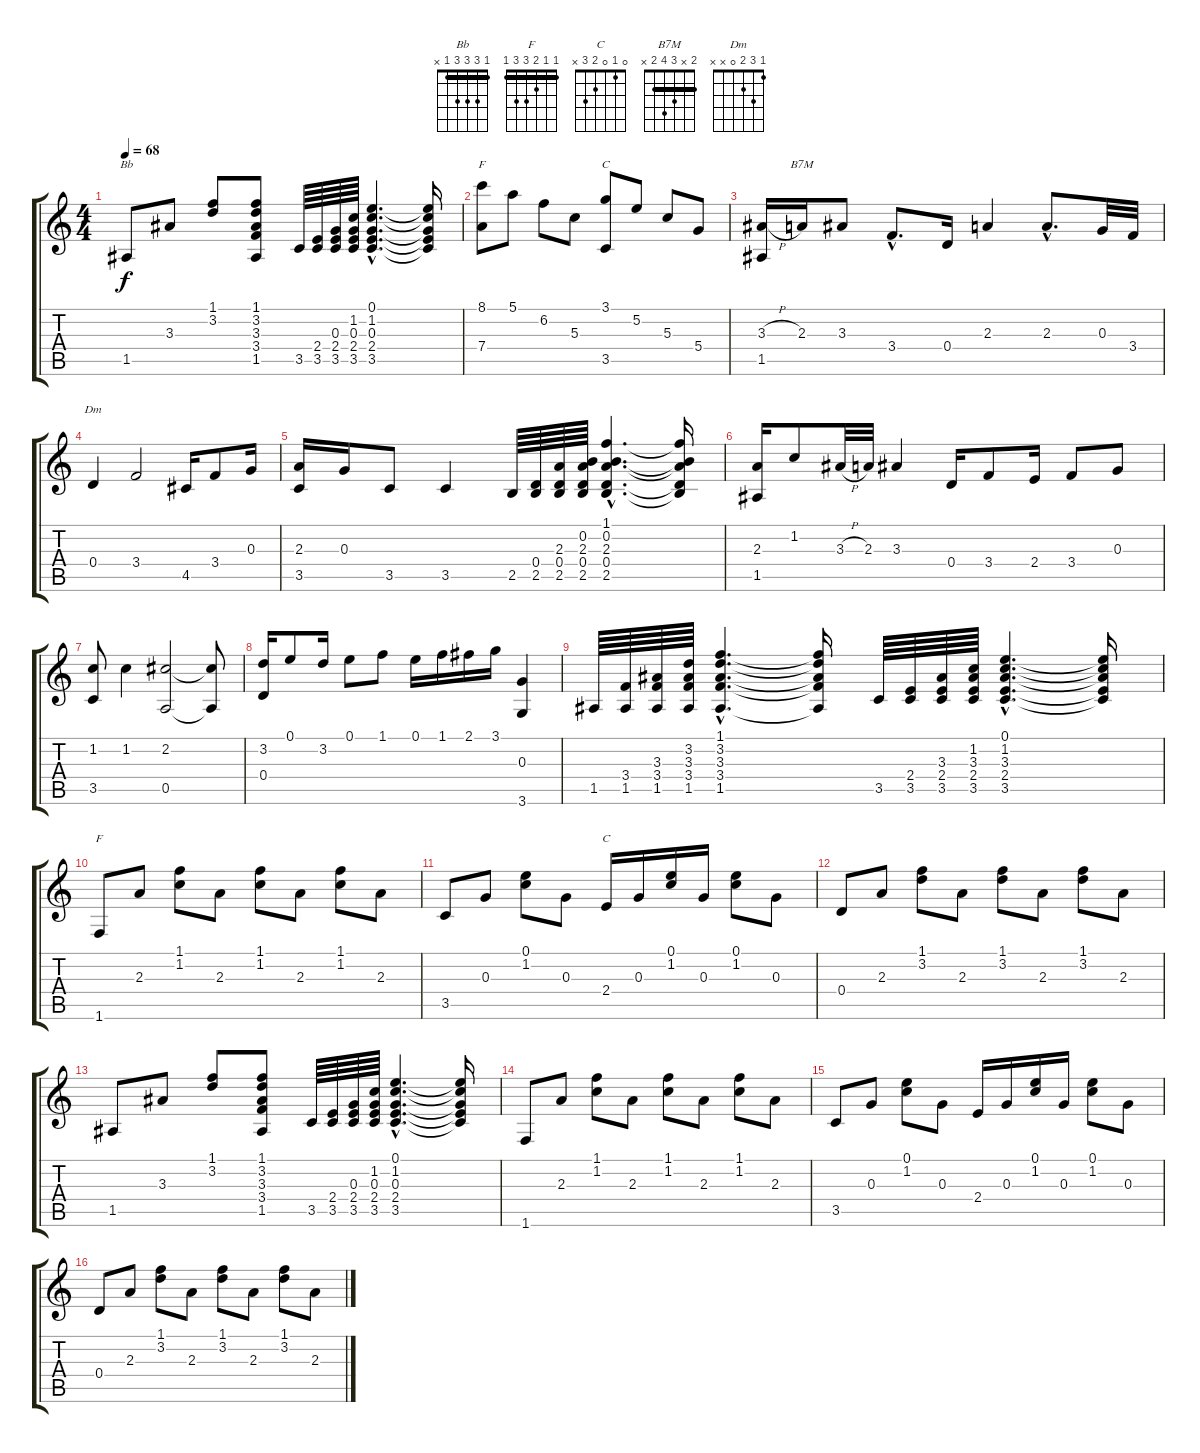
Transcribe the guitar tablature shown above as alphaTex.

\track "" {instrument acousticguitarnylon}
\staff {score tabs}
\tuning (E4 B3 G3 D3 A2 E2) {hide}
\chord ("Bb" 1 3 3 3 1 x) {barre 1}
\chord ("F" 5 6 5 7 8 x) {firstfret 5 barre 5}
\chord ("C" 3 5 5 5 3 x) {barre 3}
\chord ("B7M" 2 x 3 4 2 x) {barre 2}
\chord ("Dm" 1 3 2 0 x x)
\chord ("F" 1 1 2 3 3 1) {barre 1}
\chord ("C" 0 1 0 2 3 x)
\ts (4 4)
\tempo 68
\clef g2
\ks c
1.5.8{ch "Bb" dy f} 3.3.8 (1.1 3.2).8 (1.1 3.2 3.3 3.4 1.5).8 3.5.64 (2.4 3.5).64 (0.3 2.4 3.5).64 (1.2 0.3 2.4 3.5).64 (0.1{hac} 1.2{hac} 0.3{hac} 2.4{hac} 3.5{hac}).4{d} (0.1{t} 1.2{t} 0.3{t} 2.4{t} 3.5{t}).16 |
(8.1 7.4).8{ch "F"} 5.1.8 6.2.8 5.3.8 (3.1 3.5).8{ch "C"} 5.2.8 5.3.8 5.4.8 |
(3.3{h} 1.5).16 2.3.16{ch "B7M"} 3.3.8 3.4{hac}.8{d} 0.4.16 2.3.4 2.3{hac}.8{d} 0.3.32 3.4.32 |
0.4.4{ch "Dm"} 3.4.2 4.5.16 3.4.8 0.3.16 |
(2.3 3.5).16 0.3.16 3.5.8 3.5.4 2.5.64 (0.4 2.5).64 (2.3 0.4 2.5).64 (0.2 2.3 0.4 2.5).64 (1.1{hac} 0.2{hac} 2.3{hac} 0.4{hac} 2.5{hac}).4{d} (1.1{t} 0.2{t} 2.3{t} 0.4{t} 2.5{t}).16 |
(2.3 1.5).16 1.2.8 3.3{h}.32 2.3.32 3.3.4 0.4.16 3.4.8 2.4.16 3.4.8 0.3.8 |
(1.2 3.5).8 1.2.4 (2.2 0.5).2 (2.2{t} 0.5{t}).8 |
(3.2 0.4).16 0.1.8 3.2.16 0.1.8 1.1.8 0.1.16 1.1.16 2.1.16 3.1.16 (0.3 3.6).4 |
1.5.64 (3.4 1.5).64 (3.3 3.4 1.5).64 (3.2 3.3 3.4 1.5).64 (1.1{hac} 3.2{hac} 3.3{hac} 3.4{hac} 1.5{hac}).4{d} (1.1{t} 3.2{t} 3.3{t} 3.4{t} 1.5{t}).16 3.5.64 (2.4 3.5).64 (3.3 2.4 3.5).64 (1.2 3.3 2.4 3.5).64 (0.1{hac} 1.2{hac} 3.3{hac} 2.4{hac} 3.5{hac}).4{d} (0.1{t} 1.2{t} 3.3{t} 2.4{t} 3.5{t}).16 |
1.6.8{ch "F"} 2.3.8 (1.1 1.2).8 2.3.8 (1.1 1.2).8 2.3.8 (1.1 1.2).8 2.3.8 |
3.5.8 0.3.8 (0.1 1.2).8 0.3.8 2.4.16{ch "C"} 0.3.16 (0.1 1.2).16 0.3.16 (0.1 1.2).8 0.3.8 |
0.4.8 2.3.8 (1.1 3.2).8 2.3.8 (1.1 3.2).8 2.3.8 (1.1 3.2).8 2.3.8 |
1.5.8 3.3.8 (1.1 3.2).8 (1.1 3.2 3.3 3.4 1.5).8 3.5.64 (2.4 3.5).64 (0.3 2.4 3.5).64 (1.2 0.3 2.4 3.5).64 (0.1{hac} 1.2{hac} 0.3{hac} 2.4{hac} 3.5{hac}).4{d} (0.1{t} 1.2{t} 0.3{t} 2.4{t} 3.5{t}).16 |
1.6.8 2.3.8 (1.1 1.2).8 2.3.8 (1.1 1.2).8 2.3.8 (1.1 1.2).8 2.3.8 |
3.5.8 0.3.8 (0.1 1.2).8 0.3.8 2.4.16 0.3.16 (0.1 1.2).16 0.3.16 (0.1 1.2).8 0.3.8 |
0.4.8 2.3.8 (1.1 3.2).8 2.3.8 (1.1 3.2).8 2.3.8 (1.1 3.2).8 2.3.8
